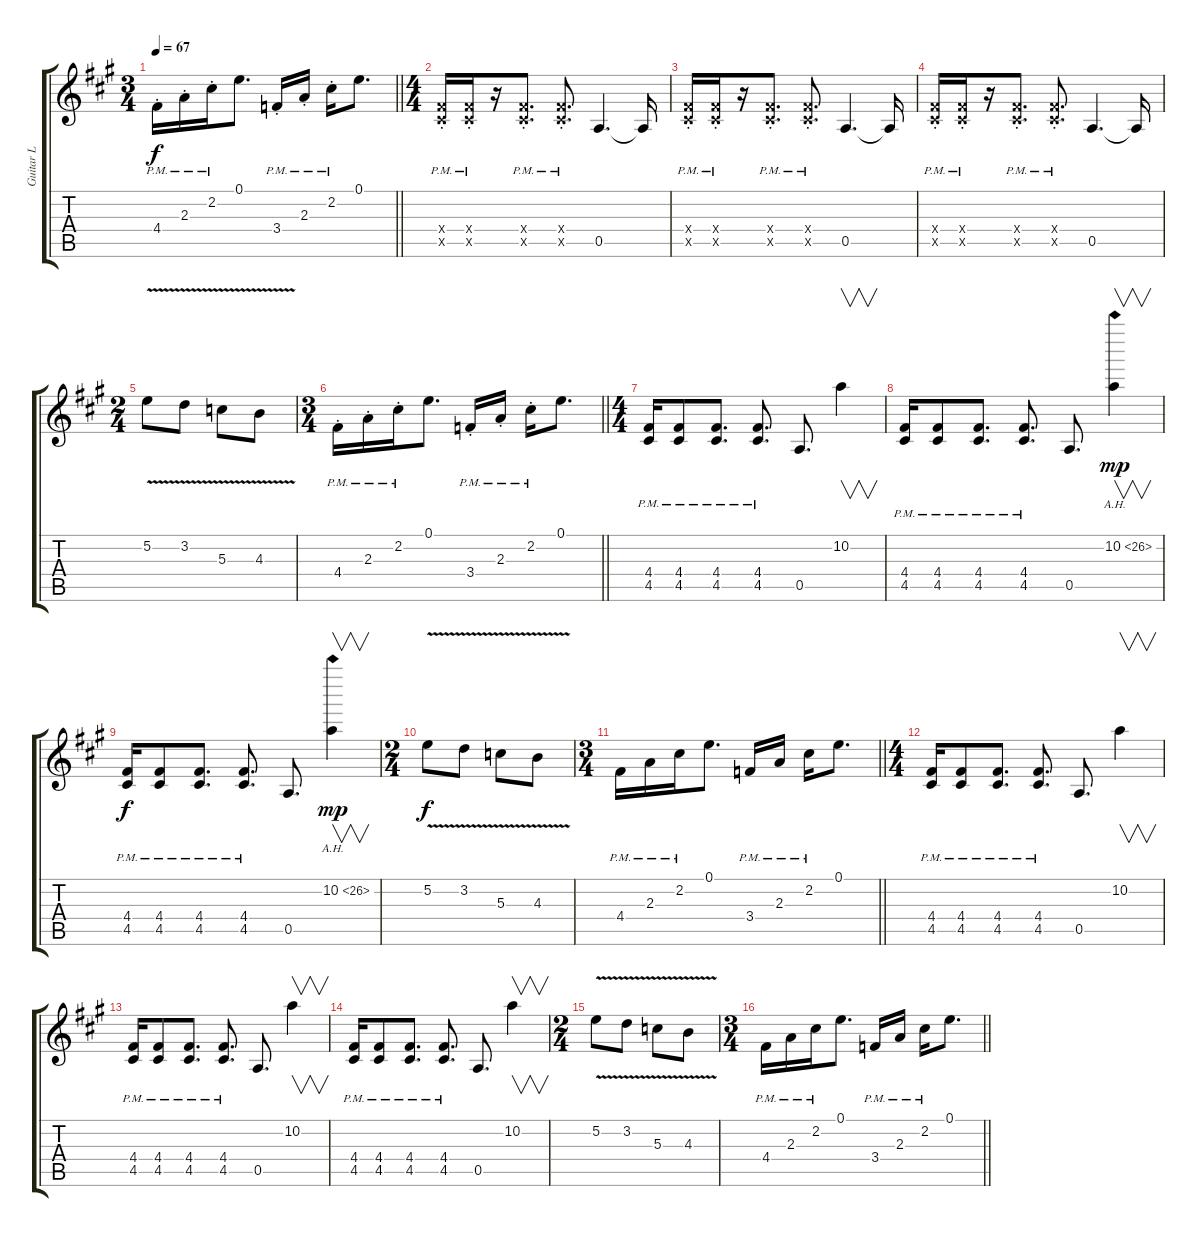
\track ("Guitar L" "Guitar L") {instrument distortionguitar}
\staff {score tabs}
\tuning (E4 B3 G3 D3 A2 D2) {hide}
\ts (3 4)
\tempo 67
\clef g2
\barLineRight lightlight
\ks a
4.4{pm st}.16{dy f} 2.3{pm st}.16 2.2{pm st}.16 0.1.8{d} 3.4{pm st}.16 2.3{pm st}.16 2.2{pm st}.16 0.1.8{d} |
\ts (4 4)
(4.4{pm st x} 4.5{pm st x}).16 (4.4{pm st x} 4.5{pm st x}).16 r.16 (4.4{pm st x} 4.5{pm st x}).8{d} (4.4{pm st x} 4.5{pm st x}).8{d} 0.5.4{d} 0.5{t}.16 |
(4.4{pm st x} 4.5{pm st x}).16 (4.4{pm st x} 4.5{pm st x}).16 r.16 (4.4{pm st x} 4.5{pm st x}).8{d} (4.4{pm st x} 4.5{pm st x}).8{d} 0.5.4{d} 0.5{t}.16 |
(4.4{pm st x} 4.5{pm st x}).16 (4.4{pm st x} 4.5{pm st x}).16 r.16 (4.4{pm st x} 4.5{pm st x}).8{d} (4.4{pm st x} 4.5{pm st x}).8{d} 0.5.4{d} 0.5{t}.16 |
\ts (2 4)
5.2{v}.8 3.2{v}.8 5.3{v}.8 4.3{v}.8 |
\ts (3 4)
\barLineRight lightlight
4.4{pm st}.16 2.3{pm st}.16 2.2{pm st}.16 0.1.8{d} 3.4{pm st}.16 2.3{pm st}.16 2.2{pm st}.16 0.1.8{d} |
\ts (4 4)
(4.4{pm} 4.5{pm}).16 (4.4{pm} 4.5{pm}).8 (4.4{pm} 4.5{pm}).8{d} (4.4{pm} 4.5{pm}).8{d} 0.5.8{d} 10.2.4{v} |
(4.4{pm} 4.5{pm}).16 (4.4{pm} 4.5{pm}).8 (4.4{pm} 4.5{pm}).8{d} (4.4{pm} 4.5{pm}).8{d} 0.5.8{d} 10.2{ah 16}.4{v dy mp} |
(4.4{pm} 4.5{pm}).16{dy f} (4.4{pm} 4.5{pm}).8 (4.4{pm} 4.5{pm}).8{d} (4.4{pm} 4.5{pm}).8{d} 0.5.8{d} 10.2{ah 16}.4{v dy mp} |
\ts (2 4)
5.2{v}.8{dy f} 3.2{v}.8 5.3{v}.8 4.3{v}.8 |
\ts (3 4)
\barLineRight lightlight
4.4{pm}.16 2.3{pm}.16 2.2{pm}.16 0.1.8{d} 3.4{pm}.16 2.3{pm}.16 2.2{pm}.16 0.1.8{d} |
\ts (4 4)
(4.4{pm} 4.5{pm}).16 (4.4{pm} 4.5{pm}).8 (4.4{pm} 4.5{pm}).8{d} (4.4{pm} 4.5{pm}).8{d} 0.5.8{d} 10.2.4{v} |
(4.4{pm} 4.5{pm}).16 (4.4{pm} 4.5{pm}).8 (4.4{pm} 4.5{pm}).8{d} (4.4{pm} 4.5{pm}).8{d} 0.5.8{d} 10.2.4{v} |
(4.4{pm} 4.5{pm}).16 (4.4{pm} 4.5{pm}).8 (4.4{pm} 4.5{pm}).8{d} (4.4{pm} 4.5{pm}).8{d} 0.5.8{d} 10.2.4{v} |
\ts (2 4)
5.2{v}.8 3.2{v}.8 5.3{v}.8 4.3{v}.8 |
\ts (3 4)
\barLineRight lightlight
4.4{pm}.16 2.3{pm}.16 2.2{pm}.16 0.1.8{d} 3.4{pm}.16 2.3{pm}.16 2.2{pm}.16 0.1.8{d}
